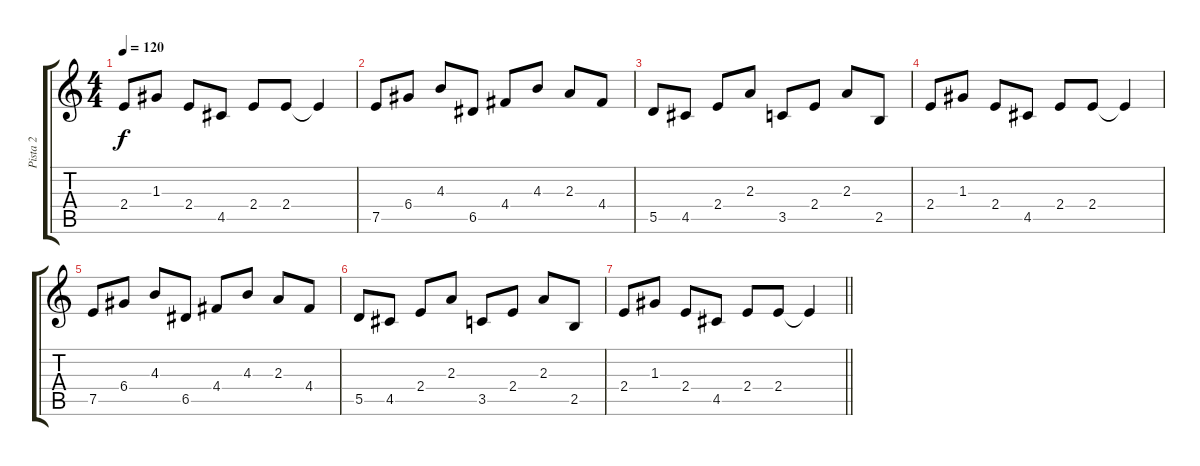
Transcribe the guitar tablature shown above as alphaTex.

\track ("Pista 2" "Pista 2") {instrument acousticguitarsteel}
\staff {score tabs}
\tuning (E4 B3 G3 D3 A2 E2) {hide}
\ts (4 4)
\tempo 120
\clef g2
\ks c
2.4.8{dy f} 1.3.8 2.4.8 4.5.8 2.4.8 2.4.8 2.4{t}.4 |
7.5.8 6.4.8 4.3.8 6.5.8 4.4.8 4.3.8 2.3.8 4.4.8 |
5.5.8 4.5.8 2.4.8 2.3.8 3.5.8 2.4.8 2.3.8 2.5.8 |
2.4.8 1.3.8 2.4.8 4.5.8 2.4.8 2.4.8 2.4{t}.4 |
7.5.8 6.4.8 4.3.8 6.5.8 4.4.8 4.3.8 2.3.8 4.4.8 |
5.5.8 4.5.8 2.4.8 2.3.8 3.5.8 2.4.8 2.3.8 2.5.8 |
\barLineRight lightlight
2.4.8 1.3.8 2.4.8 4.5.8 2.4.8 2.4.8 2.4{t}.4
